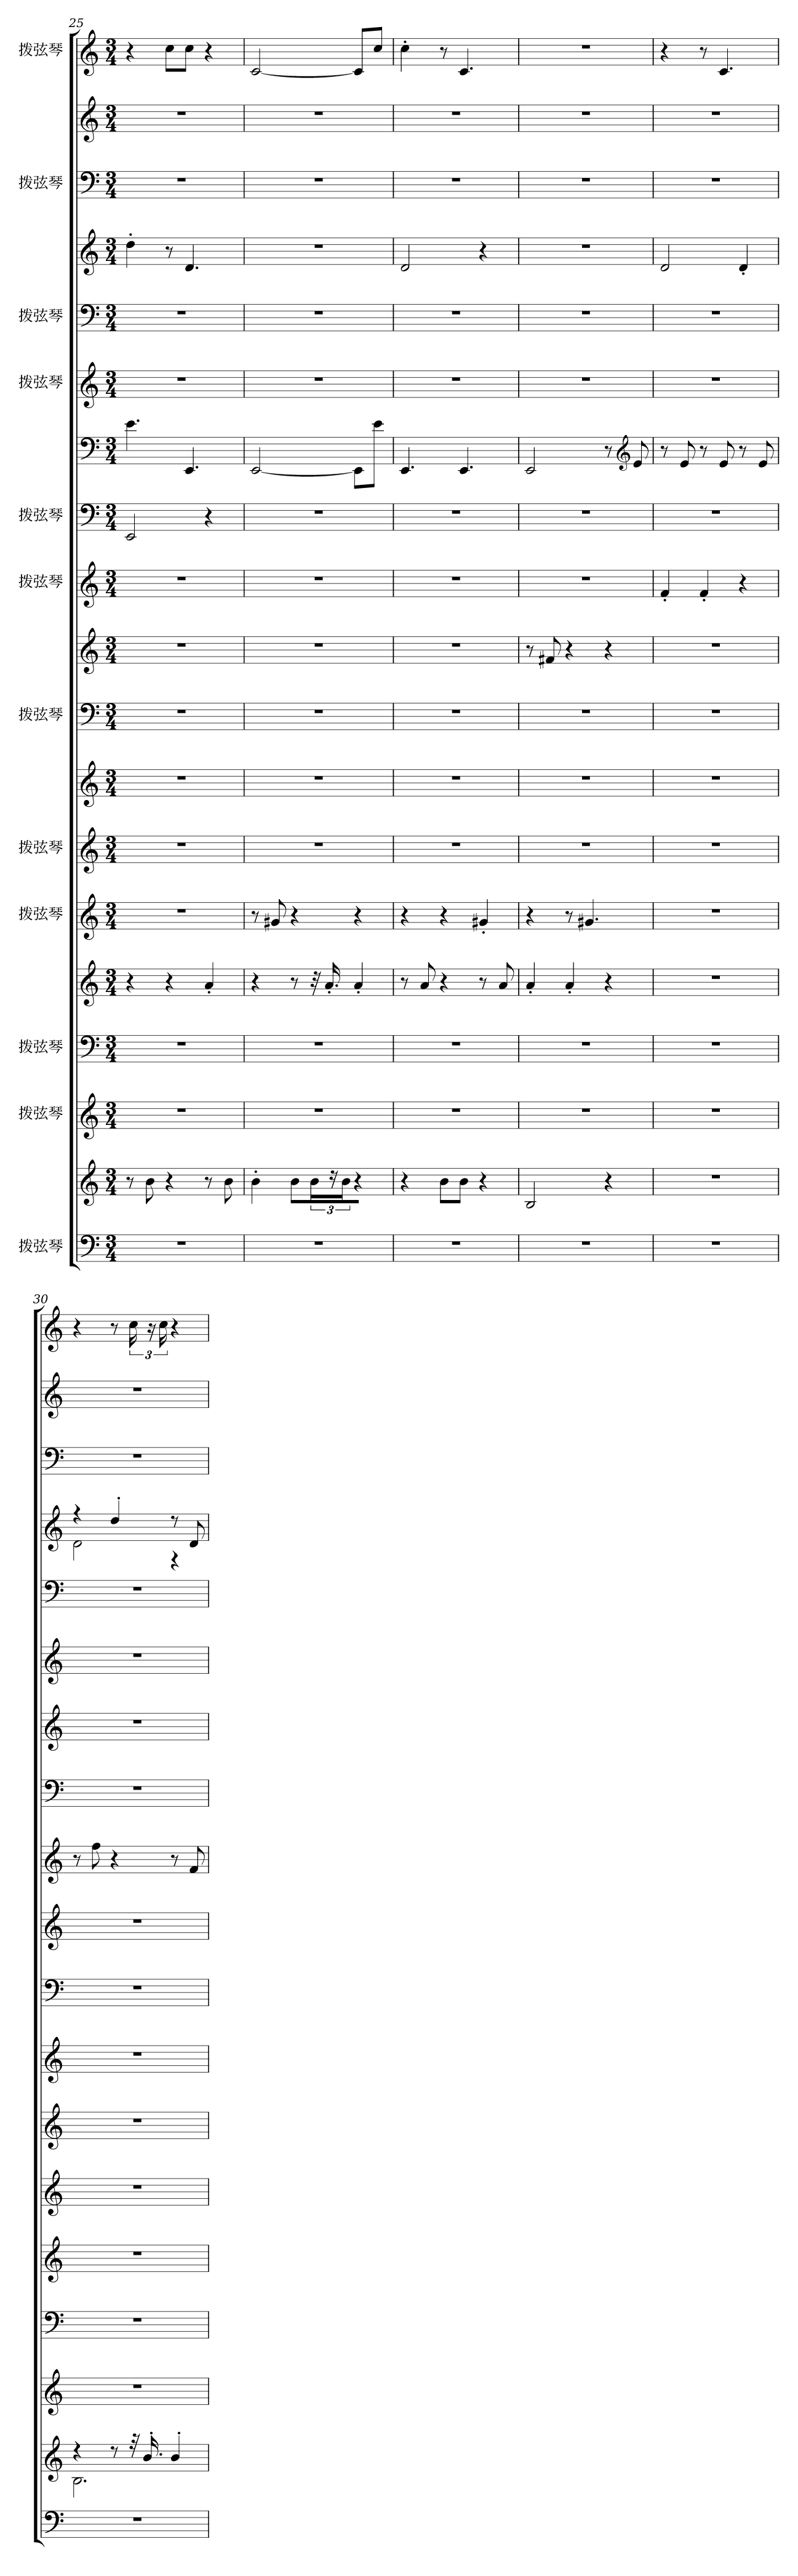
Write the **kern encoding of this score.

**kern	**kern	**kern	**kern	**kern	**kern	**kern	**kern	**kern	**kern	**kern	**kern	**kern	**kern	**kern	**kern	**kern	**kern	**kern
*part12	*part12	*part11	*part10	*part10	*part9	*part8	*part8	*part7	*part7	*part6	*part5	*part5	*part4	*part3	*part3	*part2	*part2	*part1
*staff19	*staff18	*staff17	*staff16	*staff15	*staff14	*staff13	*staff12	*staff11	*staff10	*staff9	*staff8	*staff7	*staff6	*staff5	*staff4	*staff3	*staff2	*staff1
*I"拨弦琴	*	*I"拨弦琴	*I"拨弦琴	*	*I"拨弦琴	*I"拨弦琴	*	*I"拨弦琴	*	*I"拨弦琴	*I"拨弦琴	*	*I"拨弦琴	*I"拨弦琴	*	*I"拨弦琴	*	*I"拨弦琴
*clefF4	*clefG2	*clefG2	*clefF4	*clefG2	*clefG2	*clefG2	*clefG2	*clefF4	*clefG2	*clefG2	*clefF4	*clefF4	*clefG2	*clefF4	*clefG2	*clefF4	*clefG2	*clefG2
*k[]	*k[]	*k[]	*k[]	*k[]	*k[]	*k[]	*k[]	*k[]	*k[]	*k[]	*k[]	*k[]	*k[]	*k[]	*k[]	*k[]	*k[]	*k[]
*M3/4	*M3/4	*M3/4	*M3/4	*M3/4	*M3/4	*M3/4	*M3/4	*M3/4	*M3/4	*M3/4	*M3/4	*M3/4	*M3/4	*M3/4	*M3/4	*M3/4	*M3/4	*M3/4
=25	=25	=25	=25	=25	=25	=25	=25	=25	=25	=25	=25	=25	=25	=25	=25	=25	=25	=25
2.r	8r	2.r	2.r	4r	2.r	2.r	2.r	2.r	2.r	2.r	2EE/	4.e\	2.r	2.r	4dd'\	2.r	2.r	4r
.	8b\	.	.	.	.	.	.	.	.	.	.	.	.	.	.	.	.	.
.	4r	.	.	4r	.	.	.	.	.	.	.	.	.	.	8r	.	.	8cc\L
.	.	.	.	.	.	.	.	.	.	.	.	4.EE/	.	.	4.d/	.	.	8cc\J
.	8r	.	.	4a'/	.	.	.	.	.	.	4r	.	.	.	.	.	.	4r
.	8b\	.	.	.	.	.	.	.	.	.	.	.	.	.	.	.	.	.
=26	=26	=26	=26	=26	=26	=26	=26	=26	=26	=26	=26	=26	=26	=26	=26	=26	=26	=26
2.r	4b'\	2.r	2.r	4r	8r	2.r	2.r	2.r	2.r	2.r	2.r	[2EE/	2.r	2.r	2.r	2.r	2.r	[2c/
.	.	.	.	.	8g#X/	.	.	.	.	.	.	.	.	.	.	.	.	.
.	8b\L	.	.	8r	4r	.	.	.	.	.	.	.	.	.	.	.	.	.
.	24b\Jk	.	.	32r	.	.	.	.	.	.	.	.	.	.	.	.	.	.
.	.	.	.	16.a'/	.	.	.	.	.	.	.	.	.	.	.	.	.	.
.	24r	.	.	.	.	.	.	.	.	.	.	.	.	.	.	.	.	.
.	24b\	.	.	.	.	.	.	.	.	.	.	.	.	.	.	.	.	.
.	4r	.	.	4a'/	4r	.	.	.	.	.	.	8EE\L]	.	.	.	.	.	8c/L]
.	.	.	.	.	.	.	.	.	.	.	.	8e\J	.	.	.	.	.	8cc/J
=27	=27	=27	=27	=27	=27	=27	=27	=27	=27	=27	=27	=27	=27	=27	=27	=27	=27	=27
2.r	4r	2.r	2.r	8r	4r	2.r	2.r	2.r	2.r	2.r	2.r	4.EE/	2.r	2.r	2d/	2.r	2.r	4cc'\
.	.	.	.	8a/	.	.	.	.	.	.	.	.	.	.	.	.	.	.
.	8b\L	.	.	4r	4r	.	.	.	.	.	.	.	.	.	.	.	.	8r
.	8b\J	.	.	.	.	.	.	.	.	.	.	4.EE/	.	.	.	.	.	4.c/
.	4r	.	.	8r	4g#X'/	.	.	.	.	.	.	.	.	.	4r	.	.	.
.	.	.	.	8a/	.	.	.	.	.	.	.	.	.	.	.	.	.	.
!!LO:PB:g=z
=28	=28	=28	=28	=28	=28	=28	=28	=28	=28	=28	=28	=28	=28	=28	=28	=28	=28	=28
2.r	2B/	2.r	2.r	4a'/	4r	2.r	2.r	2.r	8r	2.r	2.r	2EE/	2.r	2.r	2.r	2.r	2.r	2.r
.	.	.	.	.	.	.	.	.	8f#X/	.	.	.	.	.	.	.	.	.
.	.	.	.	4a'/	8r	.	.	.	4r	.	.	.	.	.	.	.	.	.
.	.	.	.	.	4.g#X/	.	.	.	.	.	.	.	.	.	.	.	.	.
.	4r	.	.	4r	.	.	.	.	4r	.	.	8r	.	.	.	.	.	.
*	*	*	*	*	*	*	*	*	*	*	*	*clefG2	*	*	*	*	*	*
.	.	.	.	.	.	.	.	.	.	.	.	8e/	.	.	.	.	.	.
=29	=29	=29	=29	=29	=29	=29	=29	=29	=29	=29	=29	=29	=29	=29	=29	=29	=29	=29
2.r	2.r	2.r	2.r	2.r	2.r	2.r	2.r	2.r	2.r	4f'/	2.r	8r	2.r	2.r	2d/	2.r	2.r	4r
.	.	.	.	.	.	.	.	.	.	.	.	8e/	.	.	.	.	.	.
.	.	.	.	.	.	.	.	.	.	4f'/	.	8r	.	.	.	.	.	8r
.	.	.	.	.	.	.	.	.	.	.	.	8e/	.	.	.	.	.	4.c/
.	.	.	.	.	.	.	.	.	.	4r	.	8r	.	.	4d'/	.	.	.
.	.	.	.	.	.	.	.	.	.	.	.	8e/	.	.	.	.	.	.
=30	=30	=30	=30	=30	=30	=30	=30	=30	=30	=30	=30	=30	=30	=30	=30	=30	=30	=30
*	*^	*	*	*	*	*	*	*	*	*	*	*	*	*	*^	*	*	*
2.r	4r	2.B\	2.r	2.r	2.r	2.r	2.r	2.r	2.r	2.r	8r	2.r	2.r	2.r	2.r	4r	2d\	2.r	2.r	4r
.	.	.	.	.	.	.	.	.	.	.	8ff\	.	.	.	.	.	.	.	.	.
.	8r	.	.	.	.	.	.	.	.	.	4r	.	.	.	.	4dd'/	.	.	.	8r
.	32r	.	.	.	.	.	.	.	.	.	.	.	.	.	.	.	.	.	.	24cc\
.	16.b'/	.	.	.	.	.	.	.	.	.	.	.	.	.	.	.	.	.	.	.
.	.	.	.	.	.	.	.	.	.	.	.	.	.	.	.	.	.	.	.	24r
.	.	.	.	.	.	.	.	.	.	.	.	.	.	.	.	.	.	.	.	24cc\
.	4b'/	.	.	.	.	.	.	.	.	.	8r	.	.	.	.	8r	4r	.	.	4r
.	.	.	.	.	.	.	.	.	.	.	8f/	.	.	.	.	8d/	.	.	.	.
*	*v	*v	*	*	*	*	*	*	*	*	*	*	*	*	*	*v	*v	*	*	*
=	=	=	=	=	=	=	=	=	=	=	=	=	=	=	=	=	=	=
*-	*-	*-	*-	*-	*-	*-	*-	*-	*-	*-	*-	*-	*-	*-	*-	*-	*-	*-
